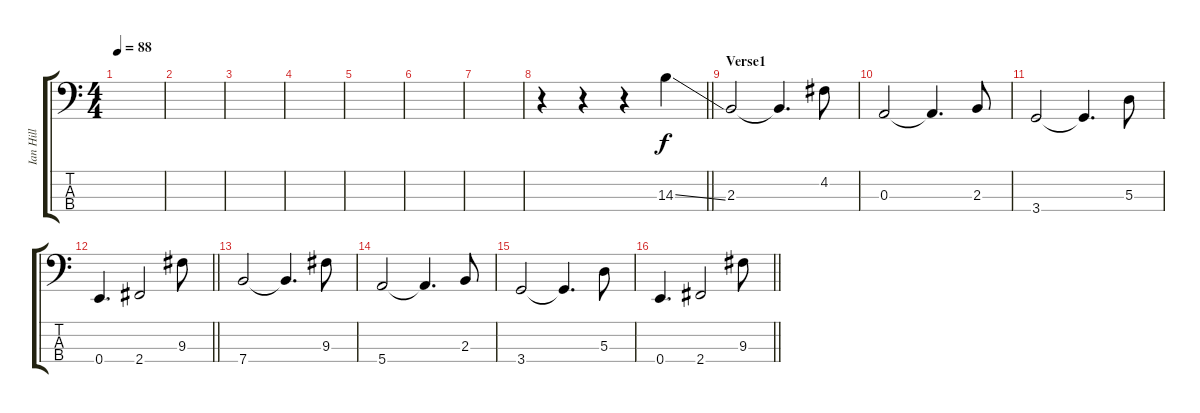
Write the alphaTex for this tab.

\track ("Ian Hill" "Ian Hill") {instrument electricbasspick}
\staff {score tabs}
\tuning (G2 D2 A1 E1) {hide}
\ts (4 4)
\tempo 88
\clef f4
\ks c
|
|
|
|
|
|
|
\barLineRight lightlight
r.4 r.4 r.4 14.3{ss}.4 |
\section ("" "Verse1")
2.3.2 2.3{t}.4{d} 4.2.8 |
0.3.2 0.3{t}.4{d} 2.3.8 |
3.4.2 3.4{t}.4{d} 5.3.8 |
\barLineRight lightlight
0.4.4{d} 2.4.2 9.3.8 |
7.4.2 7.4{t}.4{d} 9.3.8 |
5.4.2 5.4{t}.4{d} 2.3.8 |
3.4.2 3.4{t}.4{d} 5.3.8 |
\barLineRight lightlight
0.4.4{d} 2.4.2 9.3.8
